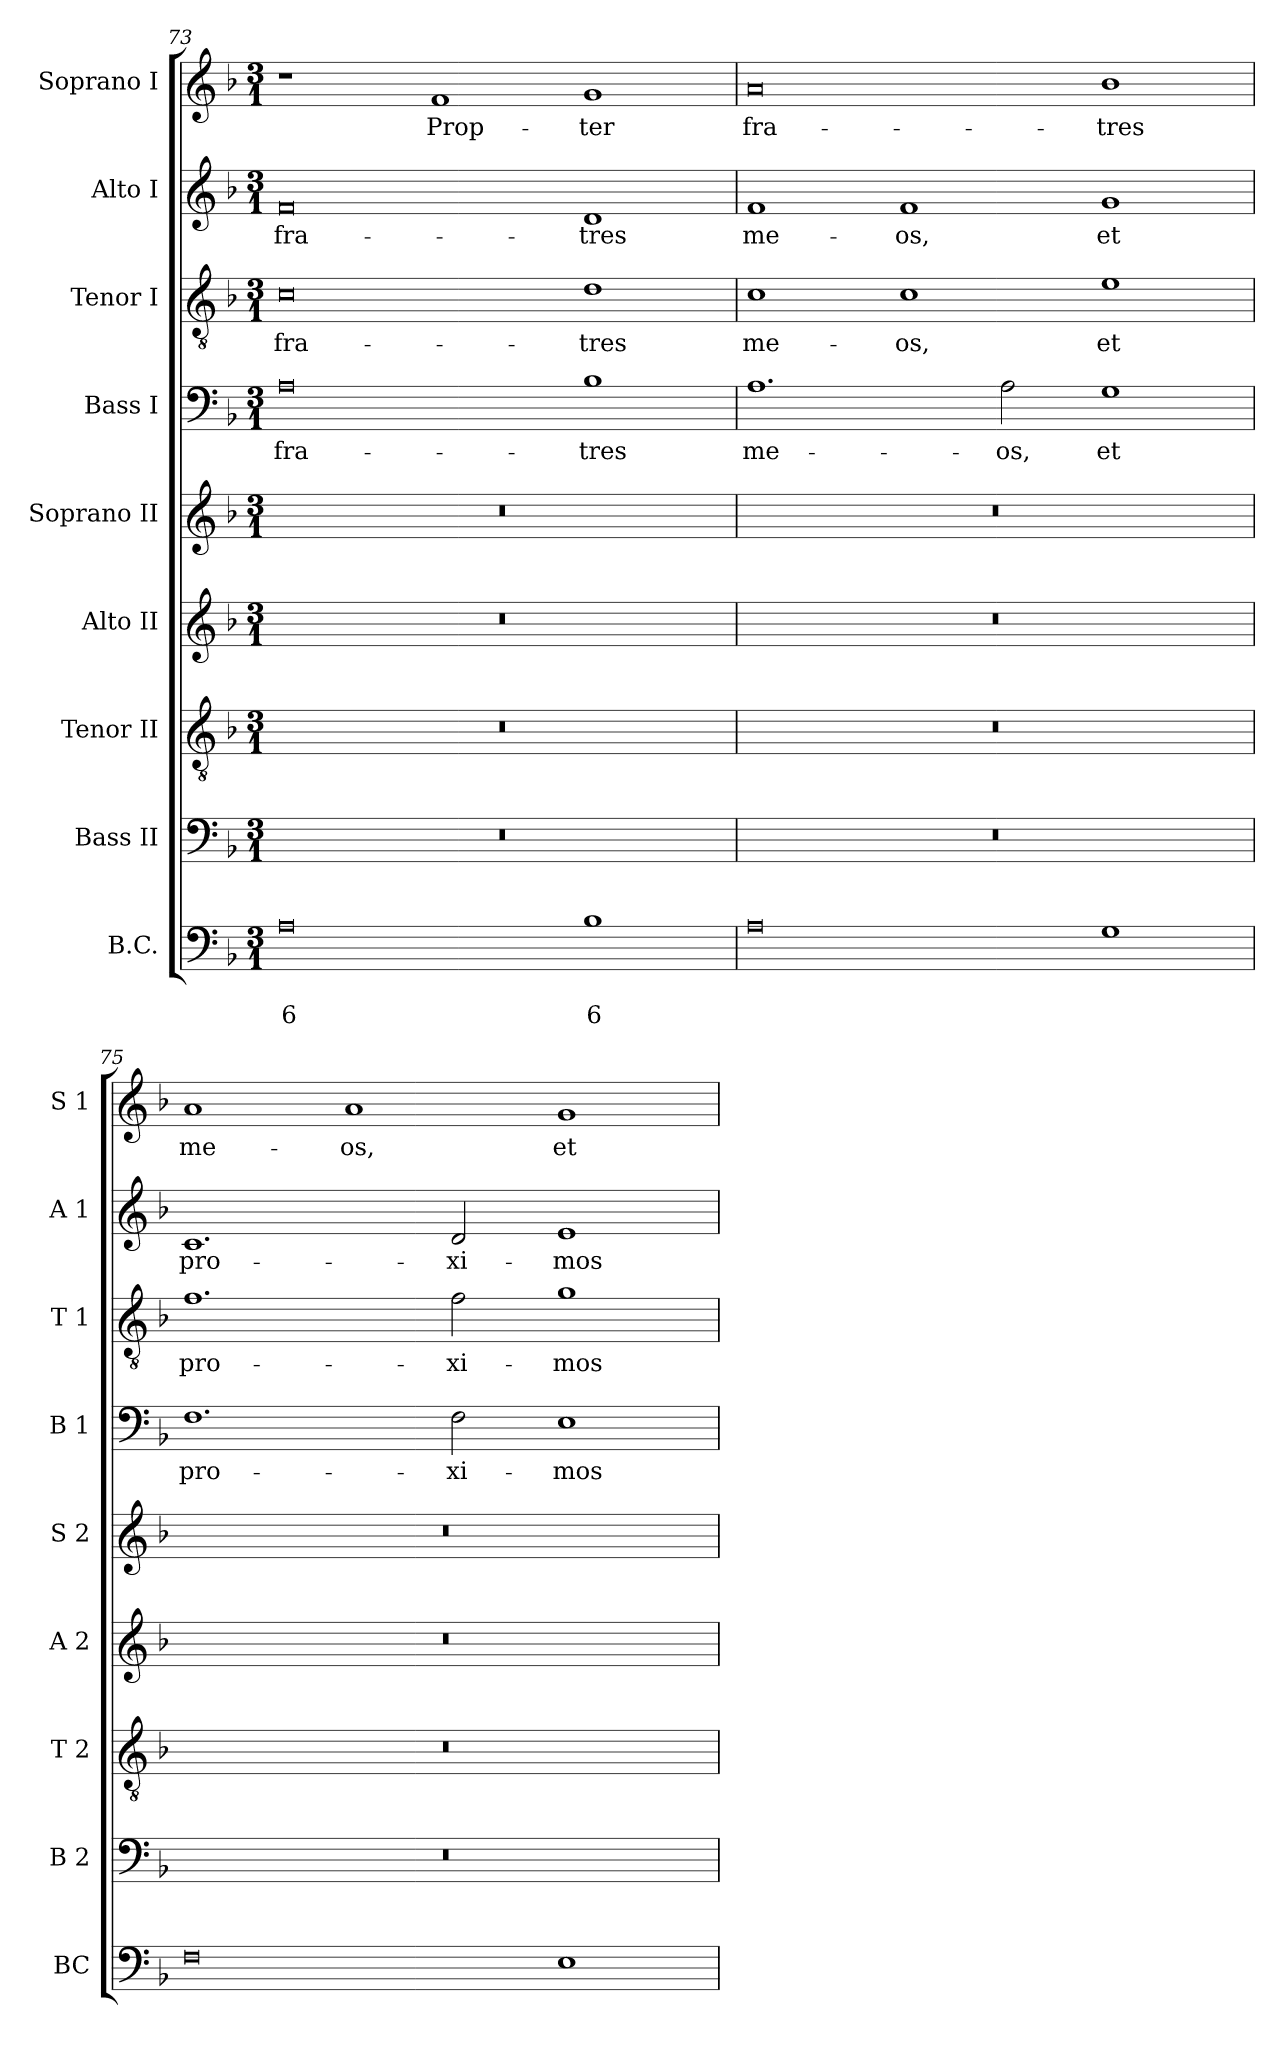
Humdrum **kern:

**kern	**text	**text	**kern	**kern	**kern	**kern	**kern	**text	**kern	**text	**kern	**text	**kern	**text
*part9	*part9	*part9	*part8	*part7	*part6	*part5	*part4	*part4	*part3	*part3	*part2	*part2	*part1	*part1
*staff9	*staff9	*staff9	*staff8	*staff7	*staff6	*staff5	*staff4	*staff4	*staff3	*staff3	*staff2	*staff2	*staff1	*staff1
*I"B.C.	*	*	*I"Bass II	*I"Tenor II	*I"Alto II	*I"Soprano II	*I"Bass I	*	*I"Tenor I	*	*I"Alto I	*	*I"Soprano I	*
*I'BC	*	*	*I'B 2	*I'T 2	*I'A 2	*I'S 2	*I'B 1	*	*I'T 1	*	*I'A 1	*	*I'S 1	*
!!LO:PB:g=z
*clefF4	*	*	*clefF4	*clefGv2	*clefG2	*clefG2	*clefF4	*	*clefGv2	*	*clefG2	*	*clefG2	*
*k[b-]	*	*	*k[b-]	*k[b-]	*k[b-]	*k[b-]	*k[b-]	*	*k[b-]	*	*k[b-]	*	*k[b-]	*
*F:	*	*	*F:	*F:	*F:	*F:	*F:	*	*F:	*	*F:	*	*F:	*
*M3/1	*	*	*M3/1	*M3/1	*M3/1	*M3/1	*M3/1	*	*M3/1	*	*M3/1	*	*M3/1	*
=73	=73	=73	=73	=73	=73	=73	=73	=73	=73	=73	=73	=73	=73	=73
!	!	!LO:LY:b	!	!	!	!	!	!LO:LY:b	!	!LO:LY:b	!	!LO:LY:b	!	!
0A	.	6	0.r	0.r	0.r	0.r	0A	fra-	0c	fra-	0f	fra-	1r	.
!	!	!	!	!	!	!	!	!	!	!	!	!	!	!LO:LY:b
.	.	.	.	.	.	.	.	.	.	.	.	.	1f	Prop-
!	!	!LO:LY:b	!	!	!	!	!	!LO:LY:b	!	!LO:LY:b	!	!LO:LY:b	!	!LO:LY:b
1B-	.	6	.	.	.	.	1B-	-tres	1d	-tres	1d	-tres	1g	-ter
=74	=74	=74	=74	=74	=74	=74	=74	=74	=74	=74	=74	=74	=74	=74
!	!	!	!	!	!	!	!	!LO:LY:b	!	!LO:LY:b	!	!LO:LY:b	!	!LO:LY:b
0A	.	.	0.r	0.r	0.r	0.r	1.A	me-	1c	me-	1f	me-	0a	fra-
!	!	!	!	!	!	!	!	!	!	!LO:LY:b	!	!LO:LY:b	!	!
.	.	.	.	.	.	.	.	.	1c	-os,	1f	-os,	.	.
!	!	!	!	!	!	!	!	!LO:LY:b	!	!	!	!	!	!
.	.	.	.	.	.	.	2A\	-os,	.	.	.	.	.	.
!	!	!	!	!	!	!	!	!LO:LY:b	!	!LO:LY:b	!	!LO:LY:b	!	!LO:LY:b
1G	.	.	.	.	.	.	1G	et	1e	et	1g	et	1b-	-tres
=75	=75	=75	=75	=75	=75	=75	=75	=75	=75	=75	=75	=75	=75	=75
!	!	!	!	!	!	!	!	!LO:LY:b	!	!LO:LY:b	!	!LO:LY:b	!	!LO:LY:b
0F	.	.	0.r	0.r	0.r	0.r	1.F	pro-	1.f	pro-	1.c	pro-	1a	me-
!	!	!	!	!	!	!	!	!	!	!	!	!	!	!LO:LY:b
.	.	.	.	.	.	.	.	.	.	.	.	.	1a	-os,
!	!	!	!	!	!	!	!	!LO:LY:b	!	!LO:LY:b	!	!LO:LY:b	!	!
.	.	.	.	.	.	.	2F\	-xi-	2f\	-xi-	2d/	-xi-	.	.
!	!	!	!	!	!	!	!	!LO:LY:b	!	!LO:LY:b	!	!LO:LY:b	!	!LO:LY:b
1E	.	.	.	.	.	.	1E	-mos	1g	-mos	1e	-mos	1g	et
=	=	=	=	=	=	=	=	=	=	=	=	=	=	=
*-	*-	*-	*-	*-	*-	*-	*-	*-	*-	*-	*-	*-	*-	*-
